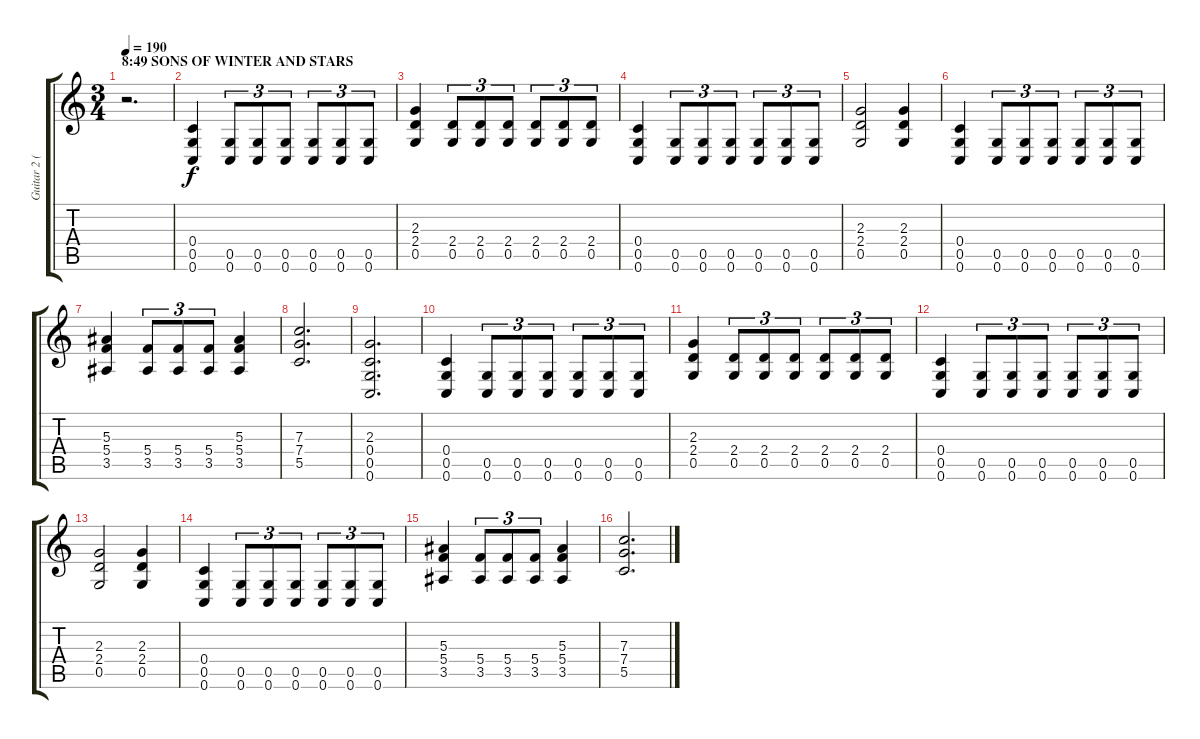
\track ("Guitar 2 (Jari)" "Guitar 2 (") {instrument distortionguitar}
\staff {score tabs}
\tuning (D4 A3 F3 C3 G2 C2) {hide}
\ts (3 4)
\section ("" "8:49 SONS OF WINTER AND STARS")
\tempo 190
\clef g2
\ks c
r.2{d dy f} |
(0.4 0.5 0.6).4 (0.5 0.6).8{tu (3 2)} (0.5 0.6).8{tu (3 2)} (0.5 0.6).8{tu (3 2)} (0.5 0.6).8{tu (3 2)} (0.5 0.6).8{tu (3 2)} (0.5 0.6).8{tu (3 2)} |
(2.3 2.4 0.5).4 (2.4 0.5).8{tu (3 2)} (2.4 0.5).8{tu (3 2)} (2.4 0.5).8{tu (3 2)} (2.4 0.5).8{tu (3 2)} (2.4 0.5).8{tu (3 2)} (2.4 0.5).8{tu (3 2)} |
(0.4 0.5 0.6).4 (0.5 0.6).8{tu (3 2)} (0.5 0.6).8{tu (3 2)} (0.5 0.6).8{tu (3 2)} (0.5 0.6).8{tu (3 2)} (0.5 0.6).8{tu (3 2)} (0.5 0.6).8{tu (3 2)} |
(2.3 2.4 0.5).2 (2.3 2.4 0.5).4 |
(0.4 0.5 0.6).4 (0.5 0.6).8{tu (3 2)} (0.5 0.6).8{tu (3 2)} (0.5 0.6).8{tu (3 2)} (0.5 0.6).8{tu (3 2)} (0.5 0.6).8{tu (3 2)} (0.5 0.6).8{tu (3 2)} |
(5.3 5.4 3.5).4 (5.4 3.5).8{tu (3 2)} (5.4 3.5).8{tu (3 2)} (5.4 3.5).8{tu (3 2)} (5.3 5.4 3.5).4 |
(7.3 7.4 5.5).2{d} |
(2.3 0.4 0.5 0.6).2{d} |
(0.4 0.5 0.6).4 (0.5 0.6).8{tu (3 2)} (0.5 0.6).8{tu (3 2)} (0.5 0.6).8{tu (3 2)} (0.5 0.6).8{tu (3 2)} (0.5 0.6).8{tu (3 2)} (0.5 0.6).8{tu (3 2)} |
(2.3 2.4 0.5).4 (2.4 0.5).8{tu (3 2)} (2.4 0.5).8{tu (3 2)} (2.4 0.5).8{tu (3 2)} (2.4 0.5).8{tu (3 2)} (2.4 0.5).8{tu (3 2)} (2.4 0.5).8{tu (3 2)} |
(0.4 0.5 0.6).4 (0.5 0.6).8{tu (3 2)} (0.5 0.6).8{tu (3 2)} (0.5 0.6).8{tu (3 2)} (0.5 0.6).8{tu (3 2)} (0.5 0.6).8{tu (3 2)} (0.5 0.6).8{tu (3 2)} |
(2.3 2.4 0.5).2 (2.3 2.4 0.5).4 |
(0.4 0.5 0.6).4 (0.5 0.6).8{tu (3 2)} (0.5 0.6).8{tu (3 2)} (0.5 0.6).8{tu (3 2)} (0.5 0.6).8{tu (3 2)} (0.5 0.6).8{tu (3 2)} (0.5 0.6).8{tu (3 2)} |
(5.3 5.4 3.5).4 (5.4 3.5).8{tu (3 2)} (5.4 3.5).8{tu (3 2)} (5.4 3.5).8{tu (3 2)} (5.3 5.4 3.5).4 |
(7.3 7.4 5.5).2{d}
